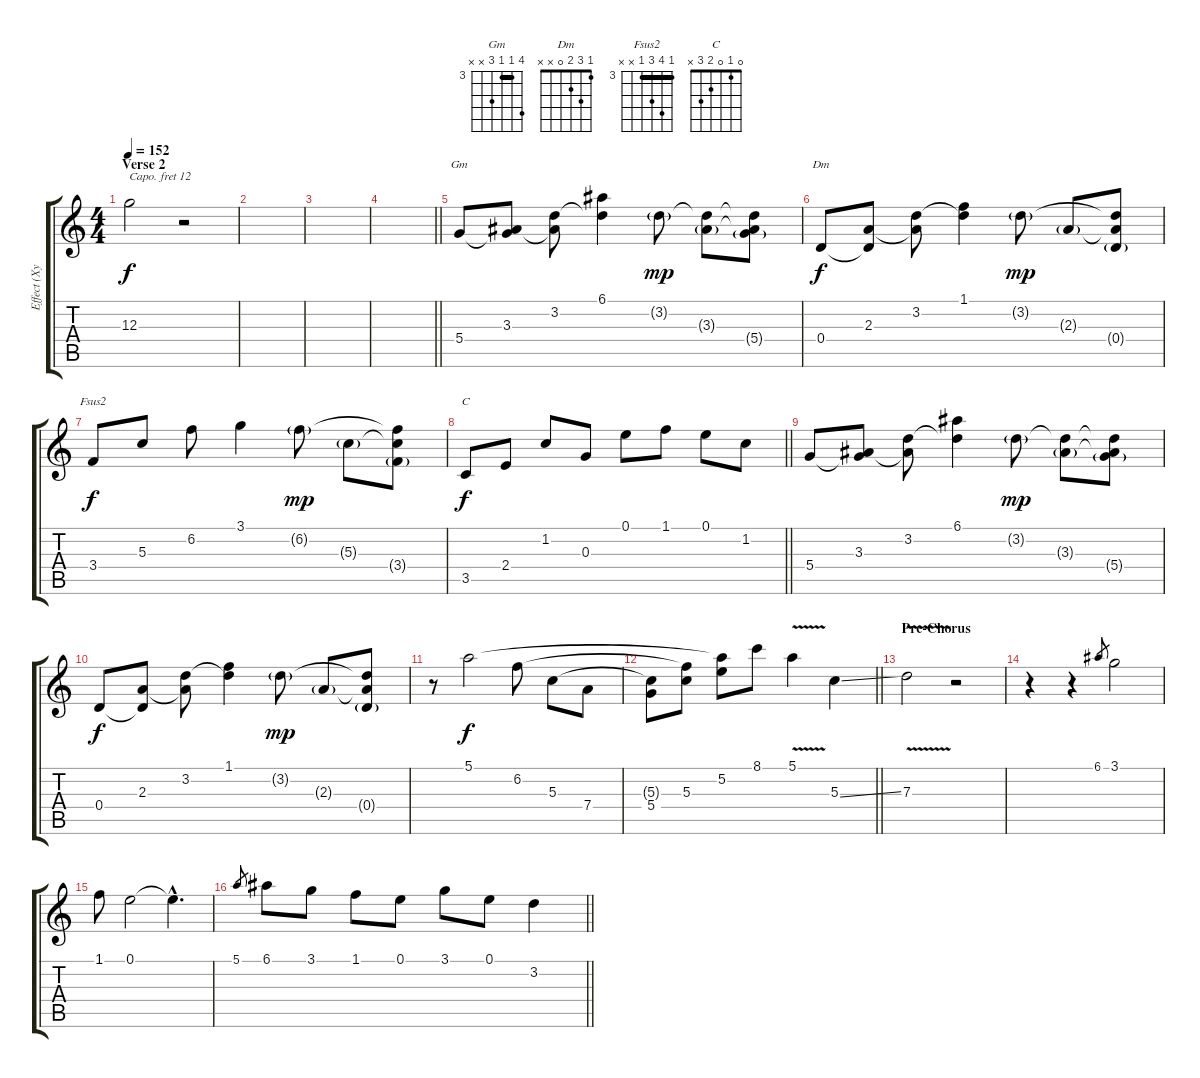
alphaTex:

\track ("Effect (Xylophone)(synth)" "Effect (Xy") {instrument marimba}
\staff {score tabs}
\capo 12
\tuning (E4 B3 G3 D3 A2 E2) {hide}
\chord ("Gm" 6 3 3 5 x x) {firstfret 3 barre 3}
\chord ("Dm" 1 3 2 0 x x)
\chord ("Fsus2" 3 6 5 3 x x) {firstfret 3 barre 3}
\chord ("C" 0 1 0 2 3 x)
\ts (4 4)
\section ("" "Verse 2")
\tempo 152
\clef g2
\ks c
12.3.2{dy f} r.2 |
|
|
\barLineRight lightlight
|
5.4.8{ch "Gm"} (3.3 5.4{t}).8 (3.2 3.3{t}).8 (6.1 3.2{t}).4 3.2{g}.8{dy mp} (3.2{t} 3.3{g}).8 (3.2{t} 3.3{t} 5.4{g}).8 |
0.4.8{ch "Dm" dy f} (2.3 0.4{t}).8 (3.2 2.3{t}).8 (1.1 3.2{t}).4 3.2{g}.8{dy mp} 2.3{g}.8 (3.2{t} 2.3{t} 0.4{g}).8 |
3.4.8{ch "Fsus2" dy f} 5.3.8 6.2.8 3.1.4 6.2{g}.8{dy mp} 5.3{g}.8 (6.2{t} 5.3{t} 3.4{g}).8 |
\barLineRight lightlight
3.5.8{ch "C" dy f} 2.4.8 1.2.8 0.3.8 0.1.8 1.1.8 0.1.8 1.2.8 |
5.4.8 (3.3 5.4{t}).8 (3.2 3.3{t}).8 (6.1 3.2{t}).4 3.2{g}.8{dy mp} (3.2{t} 3.3{g}).8 (3.2{t} 3.3{t} 5.4{g}).8 |
0.4.8{dy f} (2.3 0.4{t}).8 (3.2 2.3{t}).8 (1.1 3.2{t}).4 3.2{g}.8{dy mp} 2.3{g}.8 (3.2{t} 2.3{t} 0.4{g}).8 |
r.8 5.1.2{dy f} 6.2.8 5.3.8 7.4.8 |
\barLineRight lightlight
(5.3{t} 5.4).8 (6.2{t} 5.3).8 (5.1{t} 5.2).8 8.1.8 5.1{v}.4 5.3{ss}.4 |
\section ("" "Pre-Chorus")
7.3{v}.2 r.2 |
r.4 r.4 6.1.8{gr} 3.1.2 |
1.1.8 0.1.2 0.1{hac t}.4{d} |
\barLineRight lightlight
5.1.8{gr} 6.1.8 3.1.8 1.1.8 0.1.8 3.1.8 0.1.8 3.2.4
